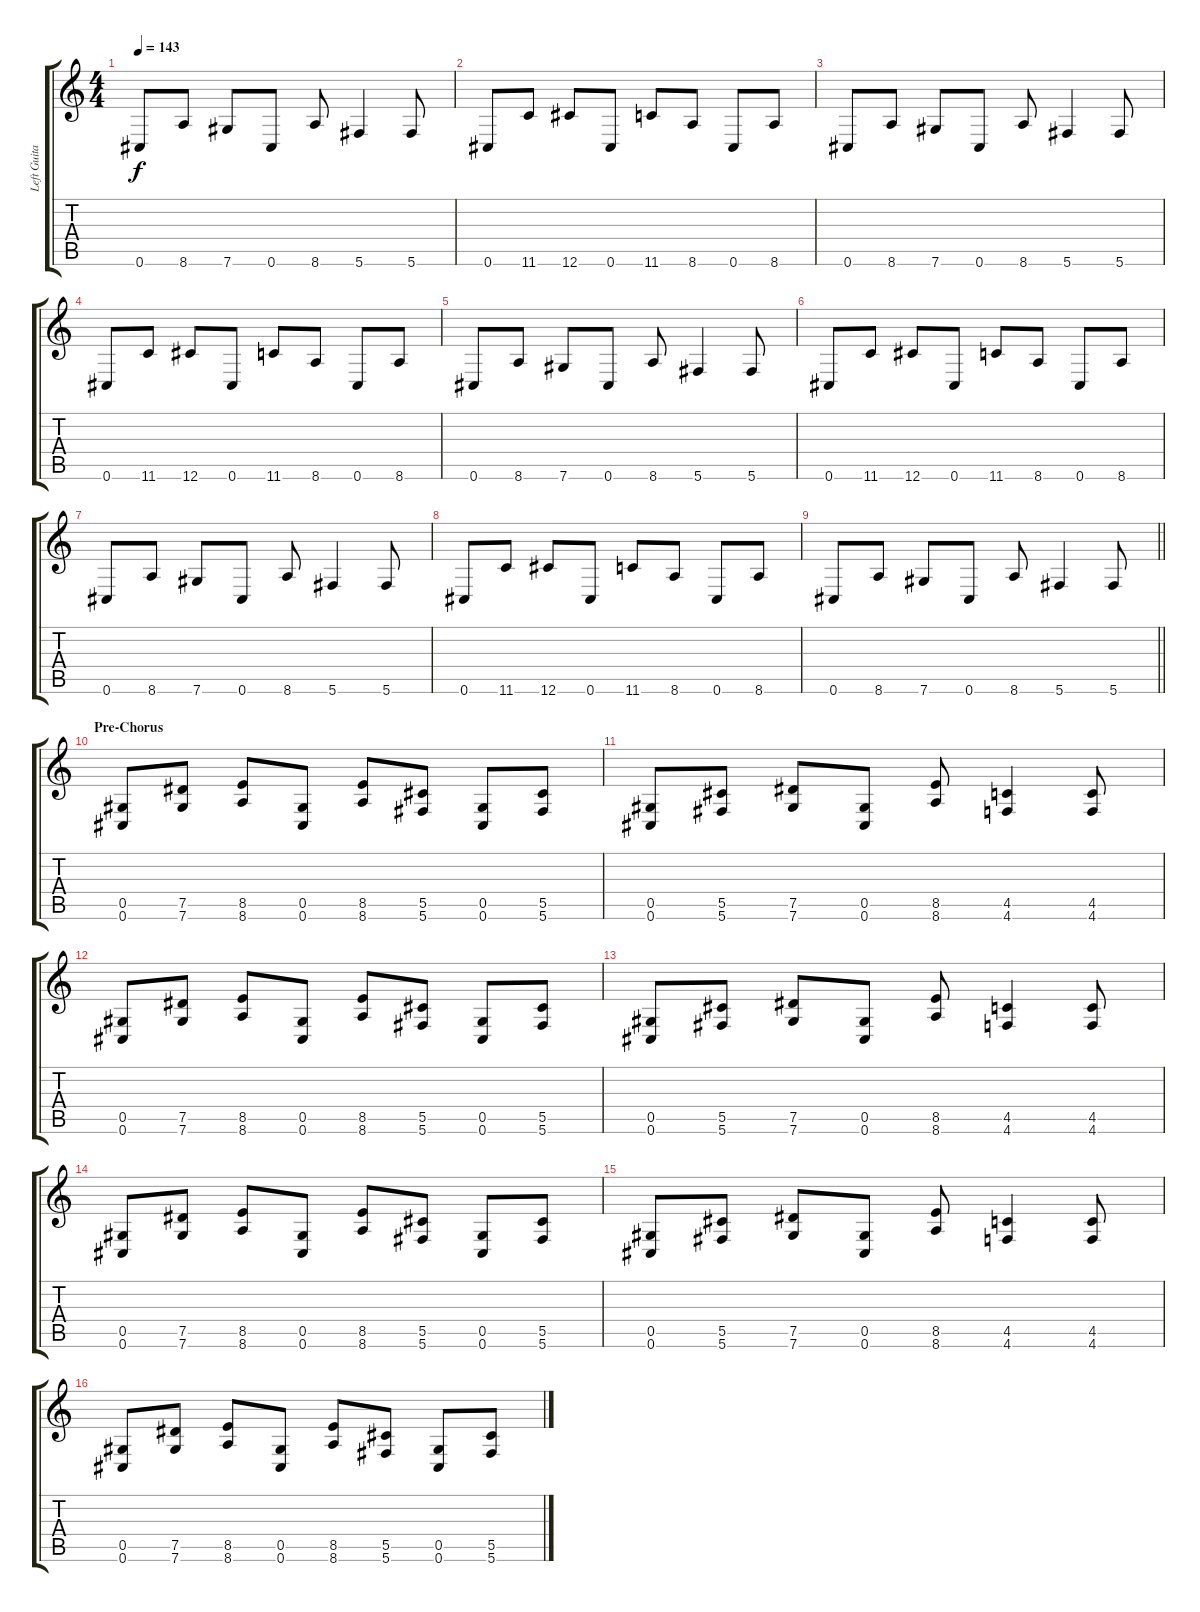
\track ("Left Guitar" "Left Guita") {instrument overdrivenguitar}
\staff {score tabs}
\tuning (Eb4 Bb3 Gb3 Db3 Ab2 Db2) {hide}
\ts (4 4)
\tempo 143
\clef g2
\ks c
0.6.8{dy f} 8.6.8 7.6.8 0.6.8 8.6.8 5.6.4 5.6.8 |
0.6.8 11.6.8 12.6.8 0.6.8 11.6.8 8.6.8 0.6.8 8.6.8 |
0.6.8 8.6.8 7.6.8 0.6.8 8.6.8 5.6.4 5.6.8 |
0.6.8 11.6.8 12.6.8 0.6.8 11.6.8 8.6.8 0.6.8 8.6.8 |
0.6.8 8.6.8 7.6.8 0.6.8 8.6.8 5.6.4 5.6.8 |
0.6.8 11.6.8 12.6.8 0.6.8 11.6.8 8.6.8 0.6.8 8.6.8 |
0.6.8 8.6.8 7.6.8 0.6.8 8.6.8 5.6.4 5.6.8 |
0.6.8 11.6.8 12.6.8 0.6.8 11.6.8 8.6.8 0.6.8 8.6.8 |
\barLineRight lightlight
0.6.8 8.6.8 7.6.8 0.6.8 8.6.8 5.6.4 5.6.8 |
\section ("" "Pre-Chorus")
(0.5 0.6).8 (7.5 7.6).8 (8.5 8.6).8 (0.5 0.6).8 (8.5 8.6).8 (5.5 5.6).8 (0.5 0.6).8 (5.5 5.6).8 |
(0.5 0.6).8 (5.5 5.6).8 (7.5 7.6).8 (0.5 0.6).8 (8.5 8.6).8 (4.5 4.6).4 (4.5 4.6).8 |
(0.5 0.6).8 (7.5 7.6).8 (8.5 8.6).8 (0.5 0.6).8 (8.5 8.6).8 (5.5 5.6).8 (0.5 0.6).8 (5.5 5.6).8 |
(0.5 0.6).8 (5.5 5.6).8 (7.5 7.6).8 (0.5 0.6).8 (8.5 8.6).8 (4.5 4.6).4 (4.5 4.6).8 |
(0.5 0.6).8 (7.5 7.6).8 (8.5 8.6).8 (0.5 0.6).8 (8.5 8.6).8 (5.5 5.6).8 (0.5 0.6).8 (5.5 5.6).8 |
(0.5 0.6).8 (5.5 5.6).8 (7.5 7.6).8 (0.5 0.6).8 (8.5 8.6).8 (4.5 4.6).4 (4.5 4.6).8 |
(0.5 0.6).8 (7.5 7.6).8 (8.5 8.6).8 (0.5 0.6).8 (8.5 8.6).8 (5.5 5.6).8 (0.5 0.6).8 (5.5 5.6).8
